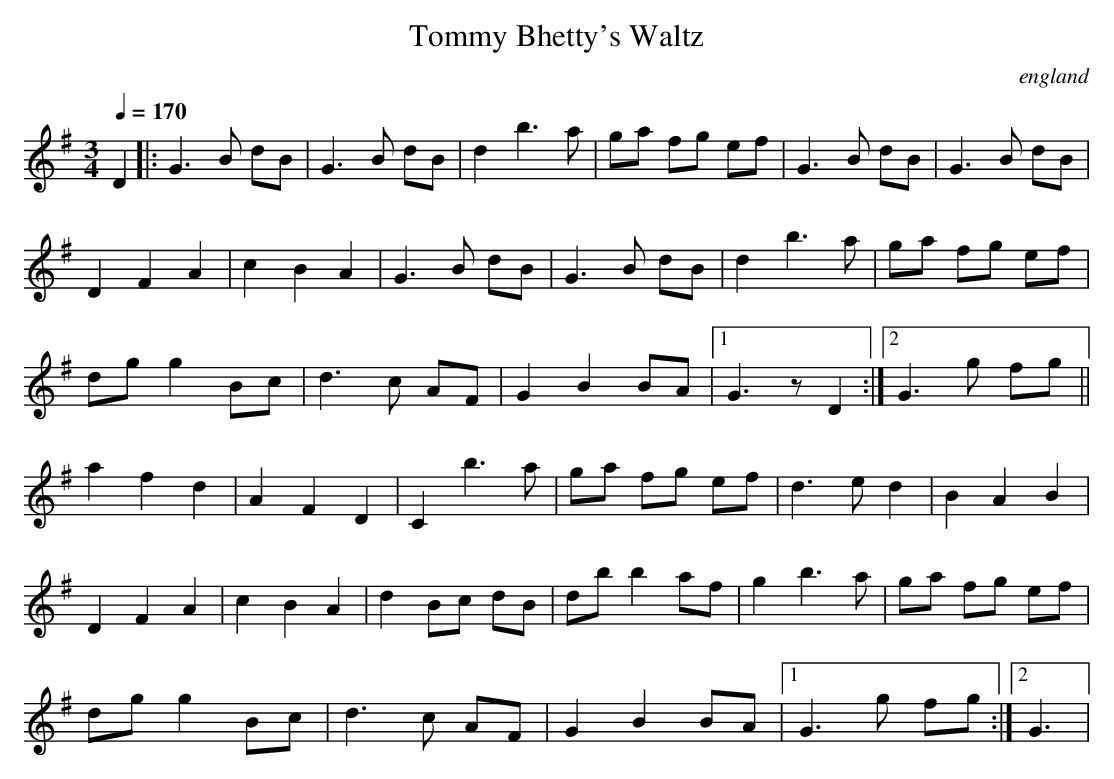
X:1
T:Tommy Bhetty's Waltz
O:england
M:3/4
L:1/8
Q:1/4=170
K:G
D2|:G3 B dB|G3 B dB|d2 b3 a|ga fg ef|G3 B dB|G3 B dB|
D2 F2 A2|c2 B2 A2|G3 B dB|G3 B dB|d2 b3 a|ga fg ef|
dg g2 Bc|d3 c AF|G2 B2 BA|[1G3 z D2:|[2 G3 g fg||
a2 f2 d2|A2 F2 D2|C2 b3 a|ga fg ef|d3 e d2|B2 A2 B2|
D2 F2 A2|c2 B2 A2|d2 Bc dB|db b2 af|g2 b3 a|ga fg ef|
dg g2 Bc|d3 c AF|G2 B2 BA|[1G3 g fg:|[2 G3|
